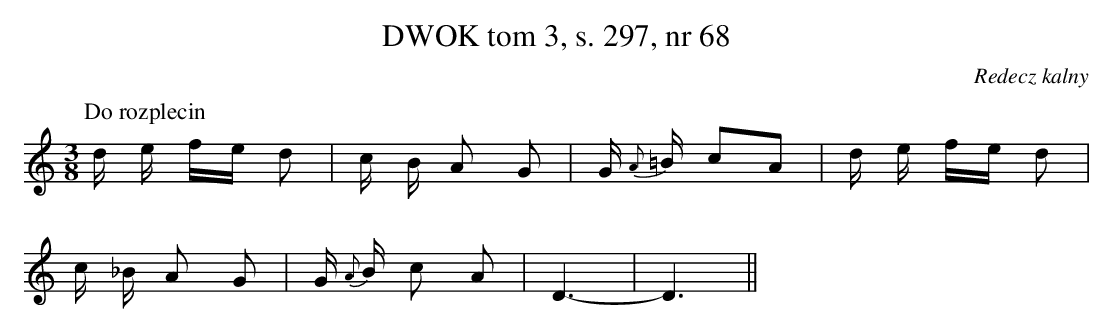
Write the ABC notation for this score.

X:1
T: DWOK tom 3, s. 297, nr 68
O: Redecz kalny
L: 1/16
M: 3/8
K: C
P: Do rozplecin
d e fe d2 | c  B A2 G2| G {A}=B c2A2 | d e fe d2 |
c _B A2 G2 | G {A}B c2 A2 | D6- |D6 ||
